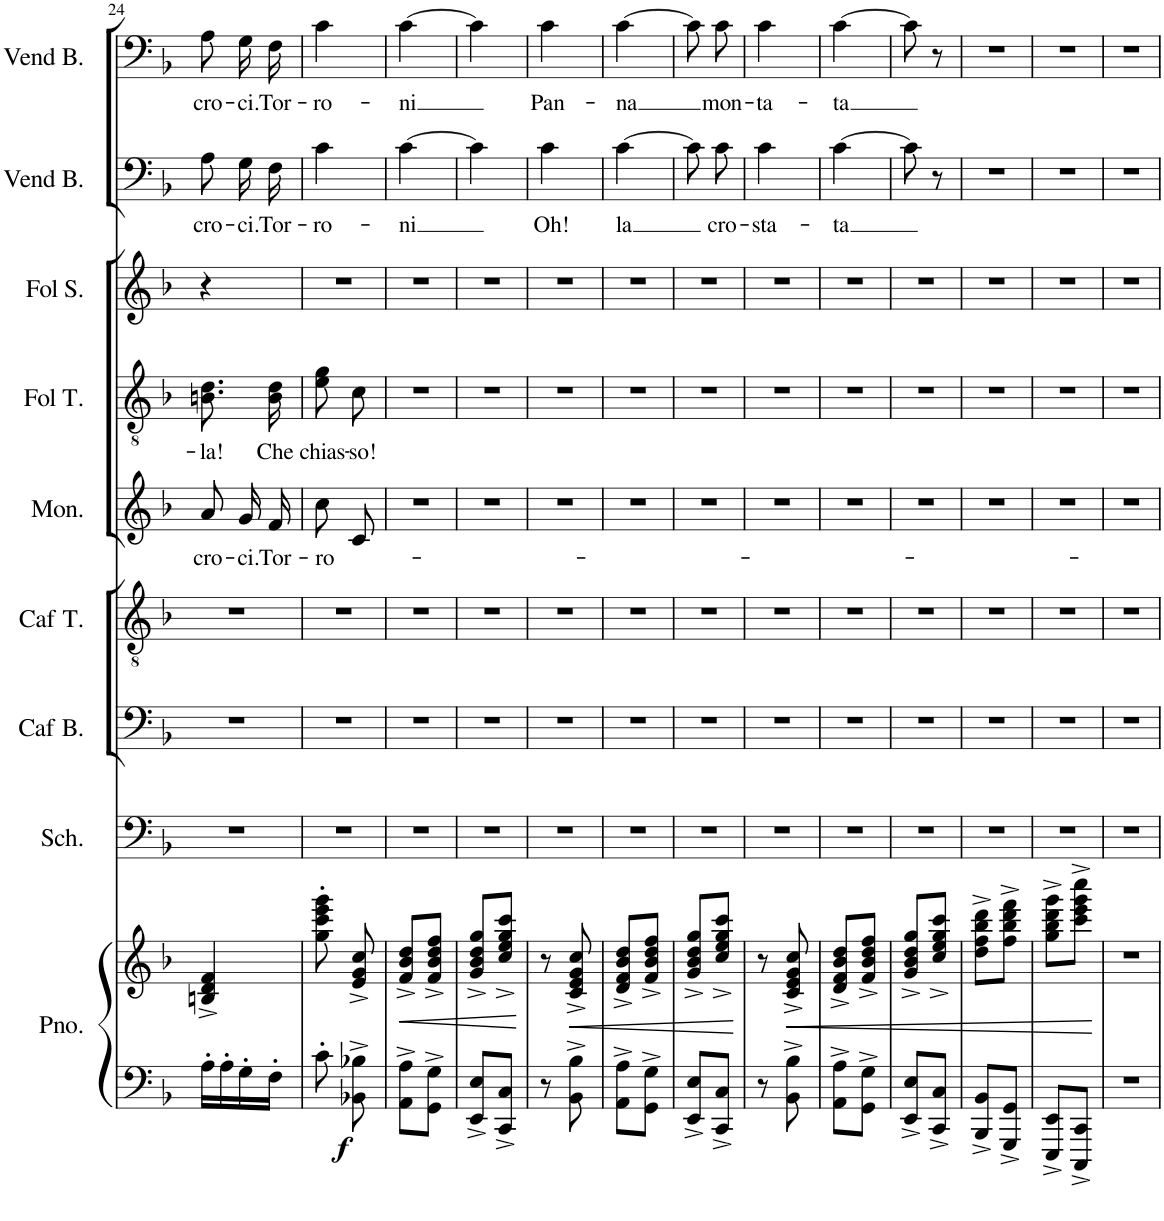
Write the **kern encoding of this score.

**kern	**kern	**dynam	**kern	**kern	**kern	**kern	**text	**kern	**text	**kern	**kern	**text	**kern	**text
*part9	*part9	*part9	*part8	*part7	*part6	*part5	*part5	*part4	*part4	*part3	*part2	*part2	*part1	*part1
*staff10	*staff9	*staff9/10	*staff8	*staff7	*staff6	*staff5	*staff5	*staff4	*staff4	*staff3	*staff2	*staff2	*staff1	*staff1
*I"Piano	*	*	*I"Schaunard	*I"Caffe Bass	*I"Caffè Ténor	*I"Monelli	*	*I"Folla Tenor	*	*I"Folla Soprano	*I"Venditori Bass	*	*I"Venditori Bass	*
*I'Pno.	*	*	*I'Sch.	*I'Caf B.	*I'Caf T.	*I'Mon.	*	*I'Fol T.	*	*I'Fol S.	*I'Vend B.	*	*I'Vend B.	*
!!LO:PB:g=z
*clefF4	*clefG2	*	*clefF4	*clefF4	*clefGv2	*clefG2	*	*clefGv2	*	*clefG2	*clefF4	*	*clefF4	*
*k[b-]	*k[b-]	*	*k[b-]	*k[b-]	*k[b-]	*k[b-]	*	*k[b-]	*	*k[b-]	*k[b-]	*	*k[b-]	*
*M2/8	*M2/8	*	*M2/8	*M2/8	*M2/8	*M2/8	*	*M2/8	*	*M2/8	*M2/8	*	*M2/8	*
=24	=24	=24	=24	=24	=24	=24	=24	=24	=24	=24	=24	=24	=24	=24
!	!	!	!	!	!	!	!LO:LY:b	!	!LO:LY:b	!	!	!LO:LY:b	!	!LO:LY:b
16A'\LL	4Bn/^ 4d/^ 4f/^	.	4r	4r	4r	8a/L	cro-	8.Bn\ 8.d\L	-la!	4r	8A\L	cro-	8A\L	cro-
16A'\	.	.	.	.	.	.	.	.	.	.	.	.	.	.
!	!	!	!	!	!	!	!LO:LY:b	!	!	!	!	!LO:LY:b	!	!LO:LY:b
16G'\	.	.	.	.	.	16g/L	-ci.	.	.	.	16G\L	-ci.	16G\L	-ci.
!	!	!	!	!	!	!	!LO:LY:b	!	!LO:LY:b	!	!	!LO:LY:b	!	!LO:LY:b
16F'\JJ	.	.	.	.	.	16f/JJ	Tor-	16B\ 16d\Jk	Che	.	16F\JJ	Tor-	16F\JJ	Tor-
=25	=25	=25	=25	=25	=25	=25	=25	=25	=25	=25	=25	=25	=25	=25
!	!	!	!	!	!	!	!LO:LY:b	!	!LO:LY:b	!	!	!LO:LY:b	!	!LO:LY:b
8c'\	8gg\' 8ccc\' 8eee\' 8ggg\'	.	4r	4r	4r	8cc/L	-ro-	8e\ 8g\L	chias-	4r	4c\	-ro-	4c\	-ro-
!	!	!LO:DY:b=2	!	!	!	!	!	!	!LO:LY:b	!	!	!	!	!
8BB-X\^ 8B-X\^	8e/^ 8g/^ 8cc/^	f	.	.	.	8c/J	.	8c\J	-so!	.	.	.	.	.
=26	=26	=26	=26	=26	=26	=26	=26	=26	=26	=26	=26	=26	=26	=26
!	!	!LO:HP:b	!	!	!	!	!	!	!	!	!	!LO:LY:b	!	!LO:LY:b
8AA\^ 8A\^L	8f/^ 8b-/^ 8dd/^L	<	4r	4r	4r	4r	.	4r	.	4r	[4c\	-ni	[4c\	-ni
8GG\^ 8G\^J	8f/^ 8b-/^ 8dd/^ 8ff/^J	.	.	.	.	.	.	.	.	.	.	.	.	.
=27	=27	=27	=27	=27	=27	=27	=27	=27	=27	=27	=27	=27	=27	=27
8EE/^ 8E/^L	8g/^ 8b-/^ 8dd/^ 8gg/^L	.	4r	4r	4r	4r	.	4r	.	4r	4c\]	.	4c\]	.
8CC/^ 8C/^J	8cc/^ 8ee/^ 8gg/^ 8ccc/^J	.	.	.	.	.	.	.	.	.	.	.	.	.
.	.	[	.	.	.	.	.	.	.	.	.	.	.	.
=28	=28	=28	=28	=28	=28	=28	=28	=28	=28	=28	=28	=28	=28	=28
!	!	!	!	!	!	!	!	!	!	!	!	!LO:LY:b	!	!LO:LY:b
8r	8r	.	4r	4r	4r	4r	.	4r	.	4r	4c\	Oh!	4c\	Pan-
!	!	!LO:HP:b	!	!	!	!	!	!	!	!	!	!	!	!
8BB-\^ 8B-\^	8c/^ 8e/^ 8g/^ 8cc/^	<	.	.	.	.	.	.	.	.	.	.	.	.
=29	=29	=29	=29	=29	=29	=29	=29	=29	=29	=29	=29	=29	=29	=29
!	!	!	!	!	!	!	!	!	!	!	!	!LO:LY:b	!	!LO:LY:b
8AA\^ 8A\^L	8d/^ 8f/^ 8b-/^ 8dd/^L	.	4r	4r	4r	4r	.	4r	.	4r	[4c\	la	[4c\	-na
8GG\^ 8G\^J	8f/^ 8b-/^ 8dd/^ 8ff/^J	.	.	.	.	.	.	.	.	.	.	.	.	.
=30	=30	=30	=30	=30	=30	=30	=30	=30	=30	=30	=30	=30	=30	=30
8EE/^ 8E/^L	8g/^ 8b-/^ 8dd/^ 8gg/^L	.	4r	4r	4r	4r	.	4r	.	4r	8c\L]	.	8c\L]	.
!	!	!	!	!	!	!	!	!	!	!	!	!LO:LY:b	!	!LO:LY:b
8CC/^ 8C/^J	8cc/^ 8ee/^ 8gg/^ 8ccc/^J	.	.	.	.	.	.	.	.	.	8c\J	cro-	8c\J	mon-
.	.	[	.	.	.	.	.	.	.	.	.	.	.	.
=31	=31	=31	=31	=31	=31	=31	=31	=31	=31	=31	=31	=31	=31	=31
!	!	!	!	!	!	!	!	!	!	!	!	!LO:LY:b	!	!LO:LY:b
8r	8r	.	4r	4r	4r	4r	.	4r	.	4r	4c\	-sta-	4c\	-ta-
!	!	!LO:HP:b	!	!	!	!	!	!	!	!	!	!	!	!
8BB-\^ 8B-\^	8c/^ 8e/^ 8g/^ 8cc/^	<	.	.	.	.	.	.	.	.	.	.	.	.
=32	=32	=32	=32	=32	=32	=32	=32	=32	=32	=32	=32	=32	=32	=32
!	!	!	!	!	!	!	!	!	!	!	!	!LO:LY:b	!	!LO:LY:b
8AA\^ 8A\^L	8d/^ 8f/^ 8b-/^ 8dd/^L	.	4r	4r	4r	4r	.	4r	.	4r	[4c\	-ta	[4c\	-ta
8GG\^ 8G\^J	8f/^ 8b-/^ 8dd/^ 8ff/^J	.	.	.	.	.	.	.	.	.	.	.	.	.
=33	=33	=33	=33	=33	=33	=33	=33	=33	=33	=33	=33	=33	=33	=33
8EE/^ 8E/^L	8g/^ 8b-/^ 8dd/^ 8gg/^L	.	4r	4r	4r	4r	.	4r	.	4r	8c\]	.	8c\]	.
8CC/^ 8C/^J	8cc/^ 8ee/^ 8gg/^ 8ccc/^J	.	.	.	.	.	.	.	.	.	8r	.	8r	.
=34	=34	=34	=34	=34	=34	=34	=34	=34	=34	=34	=34	=34	=34	=34
8BBB-/^ 8BB-/^L	8dd\^ 8ff\^ 8bb-\^ 8ddd\^L	.	4r	4r	4r	4r	.	4r	.	4r	4r	.	4r	.
8GGG/^ 8GG/^J	8ff\^ 8bb-\^ 8ddd\^ 8fff\^J	.	.	.	.	.	.	.	.	.	.	.	.	.
=35	=35	=35	=35	=35	=35	=35	=35	=35	=35	=35	=35	=35	=35	=35
8EEE/^ 8EE/^L	8gg\^ 8bb-\^ 8ddd\^ 8ggg\^L	.	4r	4r	4r	4r	.	4r	.	4r	4r	.	4r	.
8CCC/^ 8CC/^J	8ccc\^ 8eee\^ 8ggg\^ 8cccc\^J	.	.	.	.	.	.	.	.	.	.	.	.	.
.	.	[	.	.	.	.	.	.	.	.	.	.	.	.
=36	=36	=36	=36	=36	=36	=36	=36	=36	=36	=36	=36	=36	=36	=36
4r	4r	.	4r	4r	4r	4r	.	4r	.	4r	4r	.	4r	.
=	=	=	=	=	=	=	=	=	=	=	=	=	=	=
*-	*-	*-	*-	*-	*-	*-	*-	*-	*-	*-	*-	*-	*-	*-
